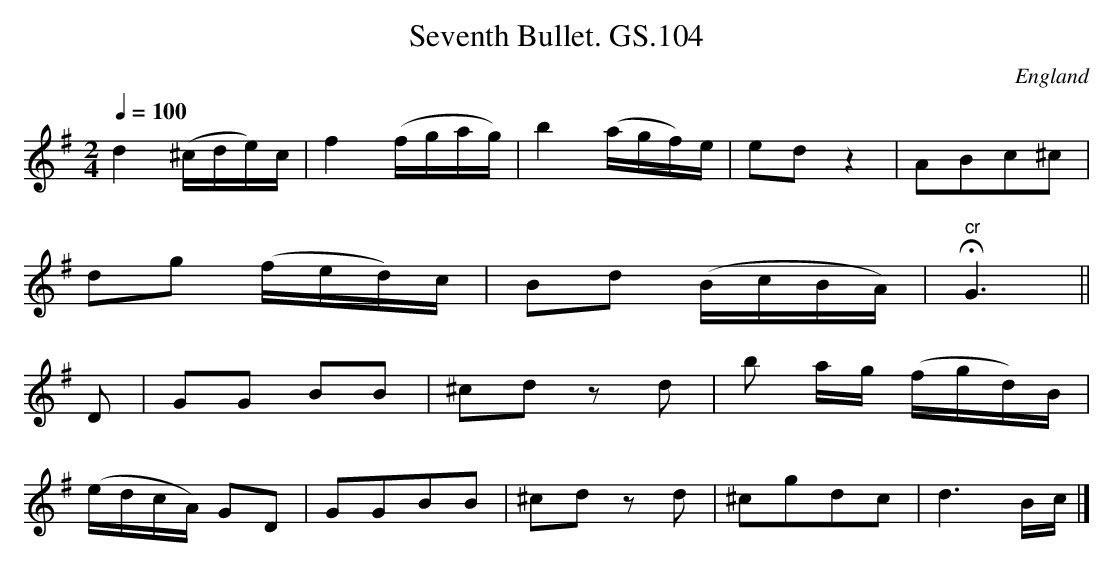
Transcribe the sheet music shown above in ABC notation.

X:1
T:Seventh Bullet. GS.104
L:1/16
M:2/4
O:England
Q:1/4=100
K:G major
d4 (^cde)c | f4 (fgag) | b4 (agf)e | e2d2 z4 | A2B2c2^c2 |!
d2g2 (fed)c | B2d2 (BcBA) | "cr" HG6 ||!
D2 | G2G2 B2B2 | ^c2d2 z2 d2 | b2 ag (fgd)B |!
(edcA) G2D2 | G2G2B2B2 | ^c2d2 z2 d2 | ^c2g2d2c2 | d6 Bc |]
